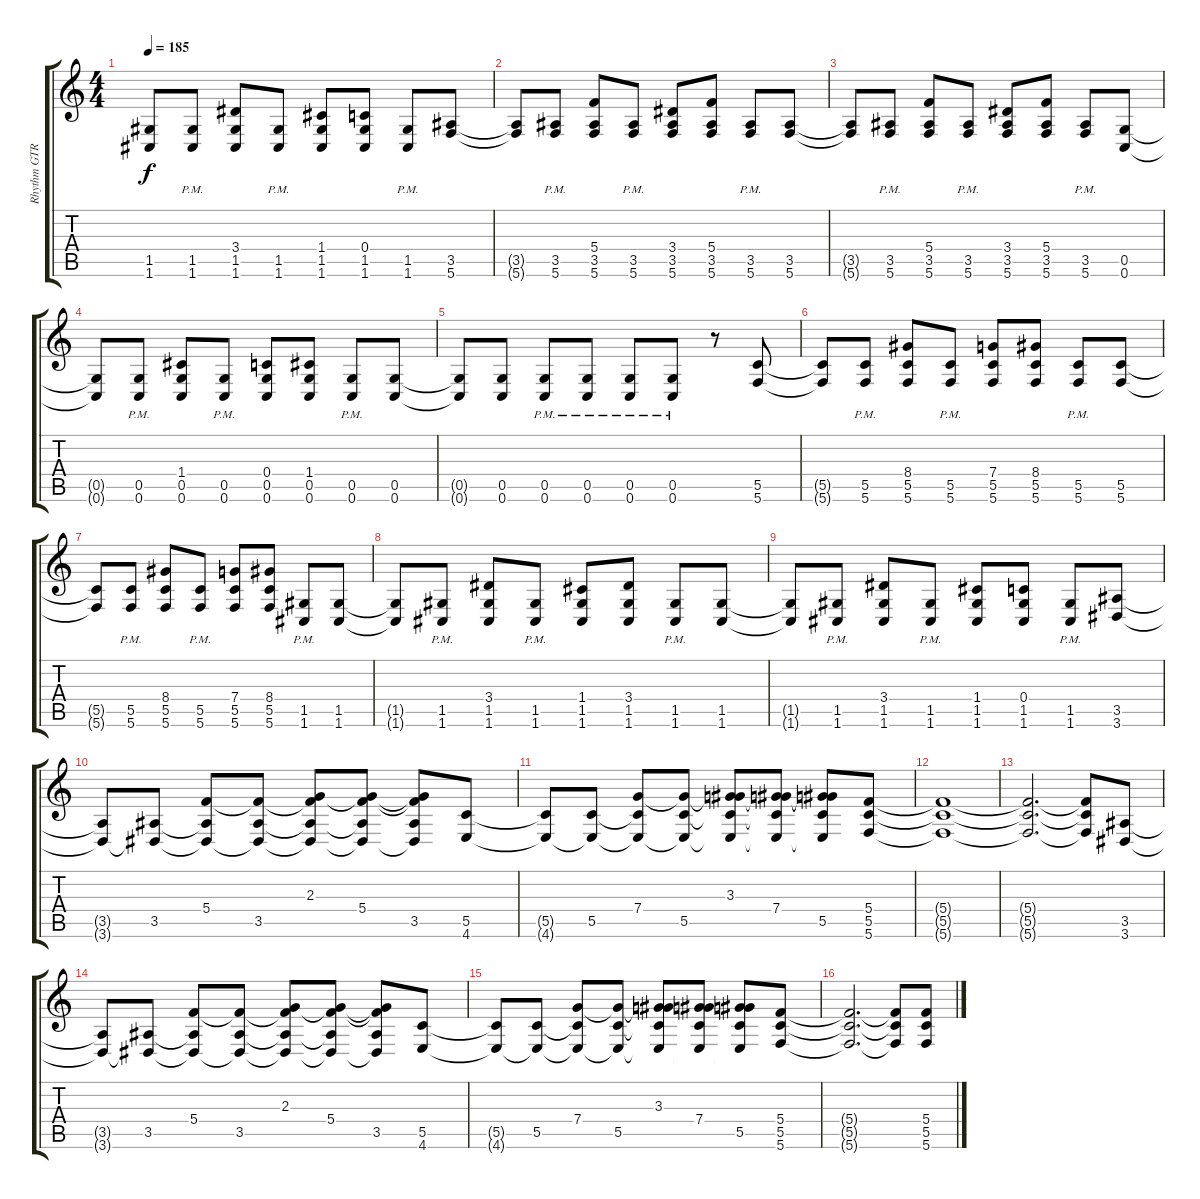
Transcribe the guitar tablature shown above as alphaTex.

\track ("Rhythm GTR 2" "Rhythm GTR") {instrument distortionguitar}
\staff {score tabs}
\tuning (D4 A3 F3 C3 G2 C2) {hide}
\ts (4 4)
\tempo 185
\clef g2
\ks aminor
(1.5{t} 1.6{t}).8{dy f} (1.5{pm} 1.6{pm}).8 (3.4 1.5 1.6).8 (1.5{pm} 1.6{pm}).8 (1.4 1.5 1.6).8 (0.4 1.5 1.6).8 (1.5{pm} 1.6{pm}).8 (3.5 5.6).8 |
(3.5{t} 5.6{t}).8 (3.5{pm} 5.6{pm}).8 (5.4 3.5 5.6).8 (3.5{pm} 5.6{pm}).8 (3.4 3.5 5.6).8 (5.4 3.5 5.6).8 (3.5{pm} 5.6{pm}).8 (3.5 5.6).8 |
(3.5{t} 5.6{t}).8 (3.5{pm} 5.6{pm}).8 (5.4 3.5 5.6).8 (3.5{pm} 5.6{pm}).8 (3.4 3.5 5.6).8 (5.4 3.5 5.6).8 (3.5{pm} 5.6{pm}).8 (0.5 0.6).8 |
(0.5{t} 0.6{t}).8 (0.5{pm} 0.6{pm}).8 (1.4 0.5 0.6).8 (0.5{pm} 0.6{pm}).8 (0.4 0.5 0.6).8 (1.4 0.5 0.6).8 (0.5{pm} 0.6{pm}).8 (0.5 0.6).8 |
(0.5{t} 0.6{t}).8 (0.5 0.6).8 (0.5{pm} 0.6{pm}).8 (0.5{pm} 0.6{pm}).8 (0.5{pm} 0.6{pm}).8 (0.5{pm} 0.6{pm}).8 r.8 (5.5 5.6).8 |
(5.5{t} 5.6{t}).8 (5.5{pm} 5.6{pm}).8 (8.4 5.5 5.6).8 (5.5{pm} 5.6{pm}).8 (7.4 5.5 5.6).8 (8.4 5.5 5.6).8 (5.5{pm} 5.6{pm}).8 (5.5 5.6).8 |
(5.5{t} 5.6{t}).8 (5.5{pm} 5.6{pm}).8 (8.4 5.5 5.6).8 (5.5{pm} 5.6{pm}).8 (7.4 5.5 5.6).8 (8.4 5.5 5.6).8 (1.5{pm} 1.6{pm}).8 (1.5 1.6).8 |
(1.5{t} 1.6{t}).8 (1.5{pm} 1.6{pm}).8 (3.4 1.5 1.6).8 (1.5{pm} 1.6{pm}).8 (1.4 1.5 1.6).8 (3.4 1.5 1.6).8 (1.5{pm} 1.6{pm}).8 (1.5 1.6).8 |
(1.5{t} 1.6{t}).8 (1.5{pm} 1.6{pm}).8 (3.4 1.5 1.6).8 (1.5{pm} 1.6{pm}).8 (1.4 1.5 1.6).8 (0.4 1.5 1.6).8 (1.5{pm} 1.6{pm}).8 (3.5 3.6).8 |
(3.5{t} 3.6{t}).8 (3.5 3.6{t}).8 (5.4 3.5{t} 3.6{t}).8 (5.4{t} 3.5 3.6{t}).8 (2.3 5.4{t} 3.5{t} 3.6{t}).8 (2.3{t} 5.4 3.5{t} 3.6{t}).8 (2.3{t} 5.4{t} 3.5 3.6{t}).8 (5.5 4.6).8 |
(5.5{t} 4.6{t}).8 (5.5 4.6{t}).8 (7.4 5.5{t} 4.6{t}).8 (7.4{t} 5.5 4.6{t}).8 (3.3 7.4{t} 5.5{t} 4.6{t}).8 (3.3{t} 7.4 5.5{t} 4.6{t}).8 (3.3{t} 7.4{t} 5.5 4.6{t}).8 (5.4 5.5 5.6).8 |
(5.4{t} 5.5{t} 5.6{t}).1 |
(5.4{t} 5.5{t} 5.6{t}).2{d} (5.4{t} 5.5{t} 5.6{t}).8 (3.5 3.6).8 |
(3.5{t} 3.6{t}).8 (3.5 3.6{t}).8 (5.4 3.5{t} 3.6{t}).8 (5.4{t} 3.5 3.6{t}).8 (2.3 5.4{t} 3.5{t} 3.6{t}).8 (2.3{t} 5.4 3.5{t} 3.6{t}).8 (2.3{t} 5.4{t} 3.5 3.6{t}).8 (5.5 4.6).8 |
(5.5{t} 4.6{t}).8 (5.5 4.6{t}).8 (7.4 5.5{t} 4.6{t}).8 (7.4{t} 5.5 4.6{t}).8 (3.3 7.4{t} 5.5{t} 4.6{t}).8 (3.3{t} 7.4 5.5{t} 4.6{t}).8 (3.3{t} 7.4{t} 5.5 4.6{t}).8 (5.4 5.5 5.6).8 |
(5.4{t} 5.5{t} 5.6{t}).2{d} (5.4{t} 5.5{t} 5.6{t}).8 (5.4 5.5 5.6).8
